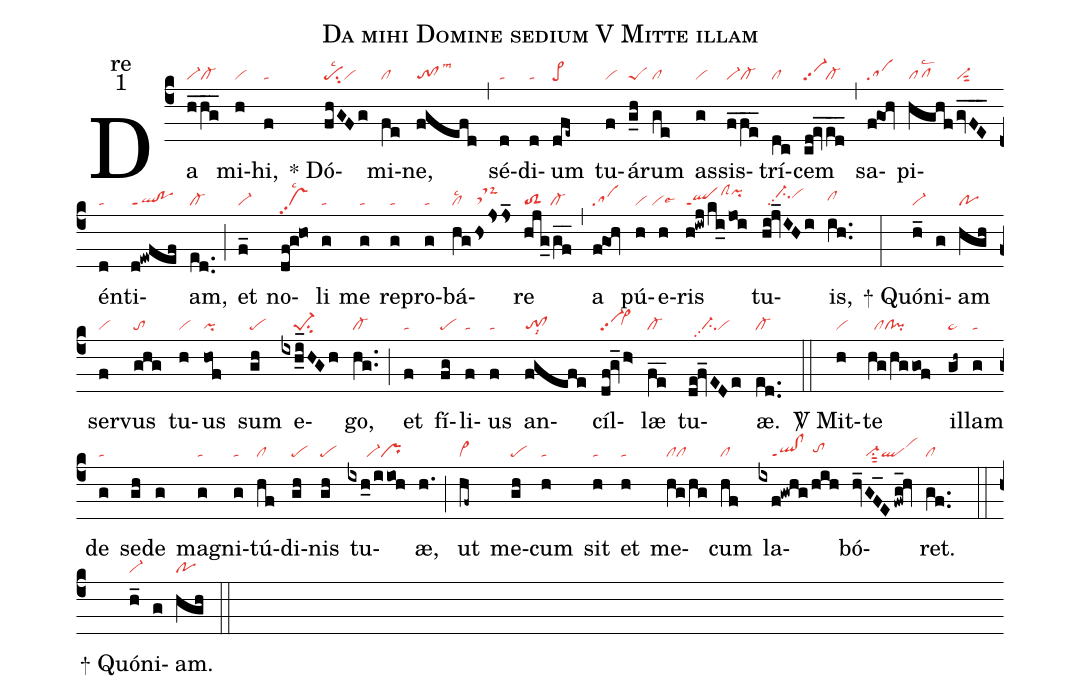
name:Da mihi Domine sedium V  Mitte illam;
office-part:re;
mode:1;
nabc-lines:1;
%%
(c4) Da(h_/hg__|vi-cl-) mi(h|vi)hi,(f|ta) <sp>*</sp>
Dó(fhGFg|pesu2lsc2vi)mi(fe|cl)ne,(fgefd|to!cllsm3) (,) sé(d|ta)di(d|ta)um(dfe~|pe>) tu(f|vi)á(g_h|peS)rum(ge|cl) as(g|vi)sis(f_/fe__|vi-cl-)trí(dc|cl)cem(cd@ev_|vi-pp2|ed__|cl-) (,) sa(f!goh|sa)pi(hghf|pflsc2|gvFE___|vi-sut2)én(d|ta)ti(d!ewfef|ql!poppt1)am,(ed..|cl-) (;) et(f_|vi-) no(df@g@ho|vspp2lsc2)li(g|ta) me(g|ta) re(g|ta)pro(g|ta)bá(hghsjsjs_|cllsc2////tsM-)re(hjg_/gf__|toS2//cl-) (,) a(f!goh|sa) pú(h|vi)e(h|``vilse6)ris(h!iwj|qlppt1|ki_jo!i|////clShjpihj) tu(hi@jv_IHi|////ci-hipp2vihi)is,(ih..|clhh) (:)

<sp>+</sp>
Quó(h_|vi-)ni(g)am(hgh|po) ser(f|vi)vus(ghg|to) tu(h|vi)us(hof|pi) sum(gh|pe) e(ixhi__HGh|////pe-1su2)go,(hg..|cl-) (;) et(f|ta) fí(fg|pe)li(f|ta)us(f|ta) an(fgefe|to!cllsi8)cíl(df@gv_h>|vi-pp2`vi>hh)læ(fe__|cl-) tu(de@fv_EDe|////ci-pp2vi)æ.(ed..|cl-) (::)

<sp>V/</sp> Mit(h|vi)te(hg/hggof|//clcl!pi) il(gh~|pe~)lam(g|ta) de(g|ta) se(gh)de(g) mag(g|ta)ni(g|ta)tú(hf|cl)di(gh|pe)nis(gh|pe) tu(ixh_0/iioh|//////vi-pr)æ,(h.) (;) ut(hf~|cl~) me(gh|pe)cum(h|ta) sit(h|ta) et(h|ta) me(hg/hg|clcl)cum(hf|cl) la(ixf!gwhg/hih|////ql!clppt1//tohh)bó(hv_GF_Efwg_@hv|////vi-su1sut2qlvihj)ret.(gf..|cl) (::)

<sp>+</sp>
Quó(h_|vi-)ni(g)am.(hgh|po) (::)
